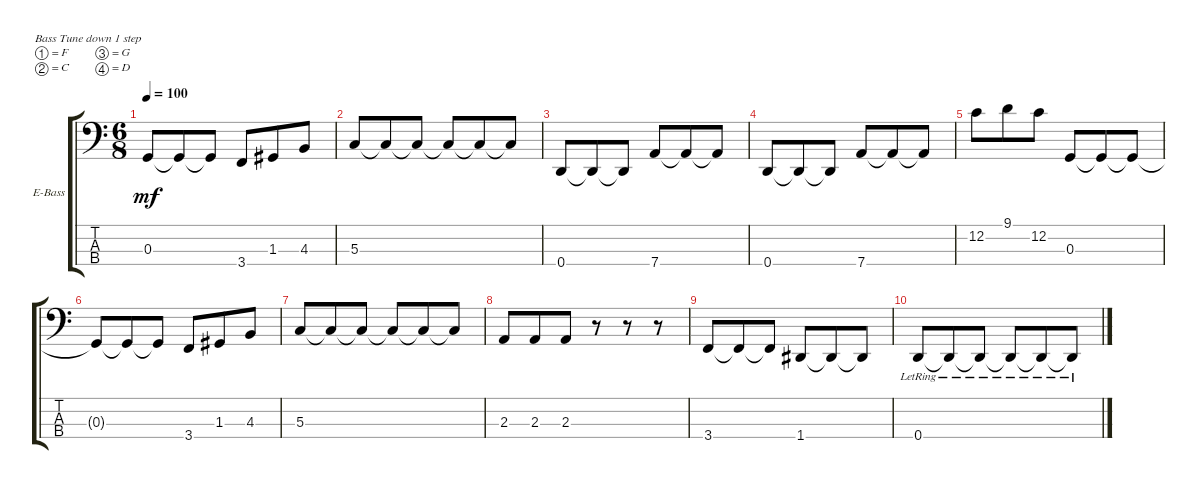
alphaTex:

\defaultSystemsLayout 4
\bracketExtendMode groupsimilarinstruments
\firstSystemTrackNameOrientation horizontal
\otherSystemsTrackNameOrientation horizontal
\track ("Bass" "E-Bass") {instrument electricbassfinger}
\staff {score tabs}
\tuning (F2 C2 G1 D1)
\ts (6 8)
\tempo 100
\clef f4
\ks c
0.3{t}.8{dy mf} 0.3{t}.8 0.3{t}.8 3.4.8 1.3.8 4.3.8 |
5.3.8 5.3{t}.8 5.3{t}.8 5.3{t}.8 5.3{t}.8 5.3{t}.8 |
0.4.8 0.4{t}.8 0.4{t}.8 7.4.8 7.4{t}.8 7.4{t}.8 |
0.4.8 0.4{t}.8 0.4{t}.8 7.4.8 7.4{t}.8 7.4{t}.8 |
12.2.8 9.1.8 12.2.8 0.3.8 0.3{t}.8 0.3{t}.8 |
0.3{t}.8 0.3{t}.8 0.3{t}.8 3.4.8 1.3.8 4.3.8 |
5.3.8 5.3{t}.8 5.3{t}.8 5.3{t}.8 5.3{t}.8 5.3{t}.8 |
2.3.8 2.3.8 2.3.8 r.8 r.8 r.8 |
3.4.8 3.4{t}.8 3.4{t}.8 1.4.8 1.4{t}.8 1.4{t}.8 |
0.4{lr}.8 0.4{lr t}.8 0.4{lr t}.8 0.4{lr t}.8 0.4{lr t}.8 0.4{lr t}.8
